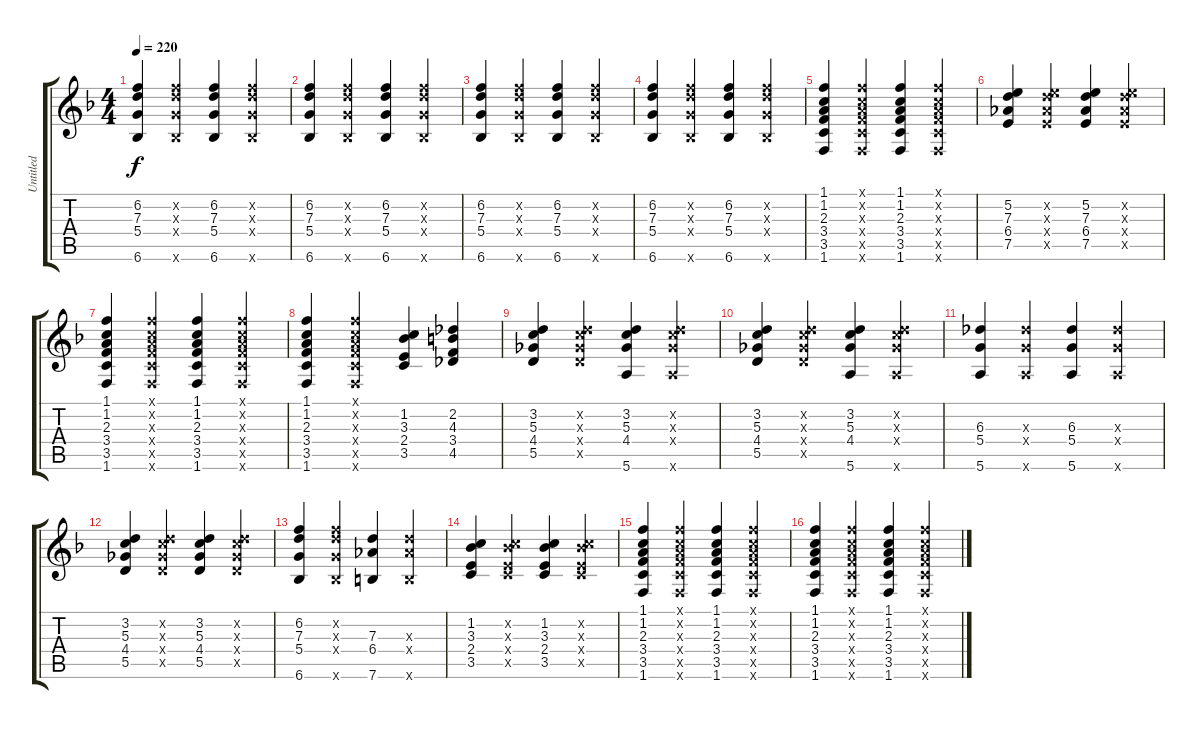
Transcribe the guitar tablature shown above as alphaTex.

\track ("Untitled" "Untitled") {instrument acousticguitarsteel}
\staff {score tabs}
\tuning (E4 B3 G3 D3 A2 E2) {hide}
\ts (4 4)
\tempo 220
\clef g2
\ks f
(6.2 7.3 5.4 6.6).4{dy f} (6.2{x} 7.3{x} 5.4{x} 6.6{x}).4 (6.2 7.3 5.4 6.6).4 (6.2{x} 7.3{x} 5.4{x} 6.6{x}).4 |
(6.2 7.3 5.4 6.6).4 (6.2{x} 7.3{x} 5.4{x} 6.6{x}).4 (6.2 7.3 5.4 6.6).4 (6.2{x} 7.3{x} 5.4{x} 6.6{x}).4 |
(6.2 7.3 5.4 6.6).4 (6.2{x} 7.3{x} 5.4{x} 6.6{x}).4 (6.2 7.3 5.4 6.6).4 (6.2{x} 7.3{x} 5.4{x} 6.6{x}).4 |
(6.2 7.3 5.4 6.6).4 (6.2{x} 7.3{x} 5.4{x} 6.6{x}).4 (6.2 7.3 5.4 6.6).4 (6.2{x} 7.3{x} 5.4{x} 6.6{x}).4 |
(1.1 1.2 2.3 3.4 3.5 1.6).4 (1.1{x} 1.2{x} 2.3{x} 3.4{x} 3.5{x} 1.6{x}).4 (1.1 1.2 2.3 3.4 3.5 1.6).4 (1.1{x} 1.2{x} 2.3{x} 3.4{x} 3.5{x} 1.6{x}).4 |
(5.2 7.3 6.4 7.5).4 (5.2{x} 7.3{x} 6.4{x} 7.5{x}).4 (5.2 7.3 6.4 7.5).4 (5.2{x} 7.3{x} 6.4{x} 7.5{x}).4 |
(1.1 1.2 2.3 3.4 3.5 1.6).4 (1.1{x} 1.2{x} 2.3{x} 3.4{x} 3.5{x} 1.6{x}).4 (1.1 1.2 2.3 3.4 3.5 1.6).4 (1.1{x} 1.2{x} 2.3{x} 3.4{x} 3.5{x} 1.6{x}).4 |
(1.1 1.2 2.3 3.4 3.5 1.6).4 (1.1{x} 1.2{x} 2.3{x} 3.4{x} 3.5{x} 1.6{x}).4 (1.2 3.3 2.4 3.5).4 (2.2 4.3 3.4 4.5).4 |
(3.2 5.3 4.4 5.5).4 (3.2{x} 5.3{x} 4.4{x} 5.5{x}).4 (3.2 5.3 4.4 5.6).4 (3.2{x} 5.3{x} 4.4{x} 5.6{x}).4 |
(3.2 5.3 4.4 5.5).4 (3.2{x} 5.3{x} 4.4{x} 5.5{x}).4 (3.2 5.3 4.4 5.6).4 (3.2{x} 5.3{x} 4.4{x} 5.6{x}).4 |
(6.3 5.4 5.6).4 (6.3{x} 5.4{x} 5.6{x}).4 (6.3 5.4 5.6).4 (6.3{x} 5.4{x} 5.6{x}).4 |
(3.2 5.3 4.4 5.5).4 (3.2{x} 5.3{x} 4.4{x} 5.5{x}).4 (3.2 5.3 4.4 5.5).4 (3.2{x} 5.3{x} 4.4{x} 5.5{x}).4 |
(6.2 7.3 5.4 6.6).4 (6.2{x} 7.3{x} 5.4{x} 6.6{x}).4 (7.3 6.4 7.6).4 (7.3{x} 6.4{x} 7.6{x}).4 |
(1.2 3.3 2.4 3.5).4 (1.2{x} 3.3{x} 2.4{x} 3.5{x}).4 (1.2 3.3 2.4 3.5).4 (1.2{x} 3.3{x} 2.4{x} 3.5{x}).4 |
(1.1 1.2 2.3 3.4 3.5 1.6).4 (1.1{x} 1.2{x} 2.3{x} 3.4{x} 3.5{x} 1.6{x}).4 (1.1 1.2 2.3 3.4 3.5 1.6).4 (1.1{x} 1.2{x} 2.3{x} 3.4{x} 3.5{x} 1.6{x}).4 |
(1.1 1.2 2.3 3.4 3.5 1.6).4 (1.1{x} 1.2{x} 2.3{x} 3.4{x} 3.5{x} 1.6{x}).4 (1.1 1.2 2.3 3.4 3.5 1.6).4 (1.1{x} 1.2{x} 2.3{x} 3.4{x} 3.5{x} 1.6{x}).4
